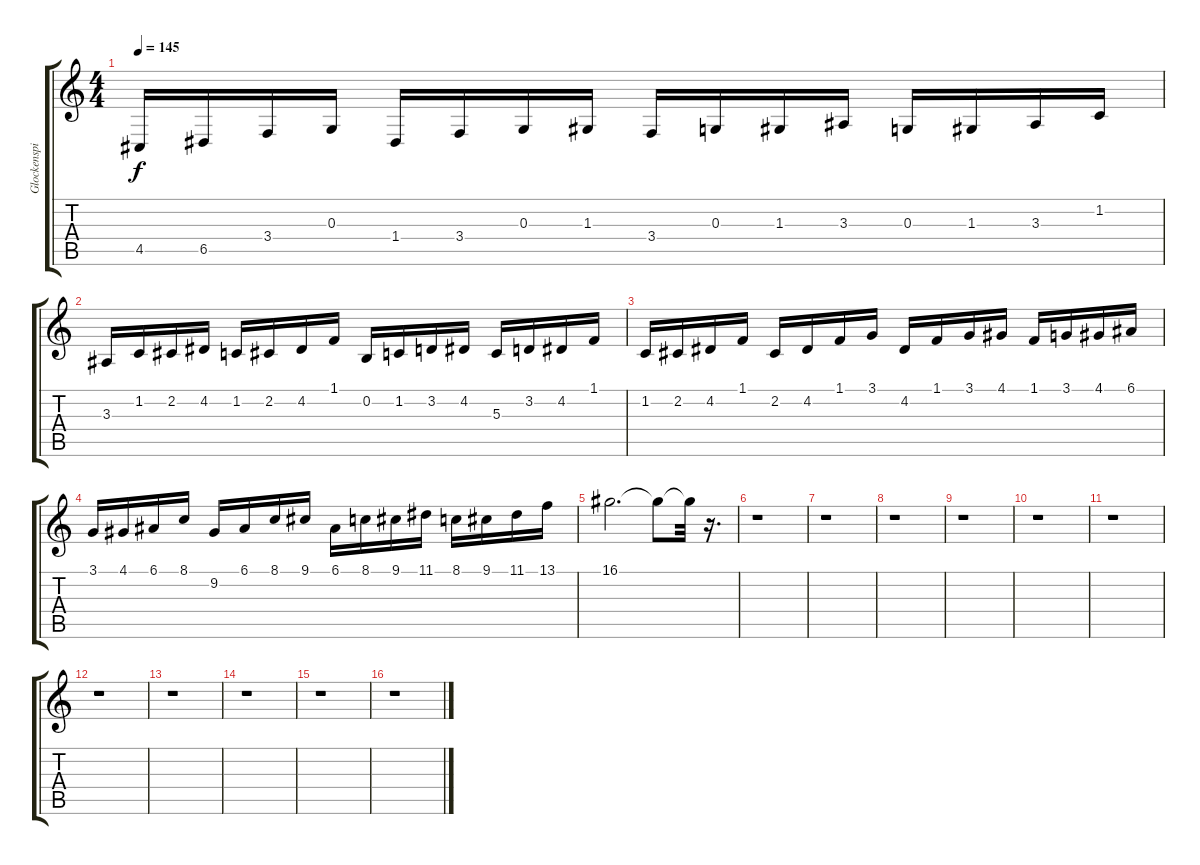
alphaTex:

\track ("Glockenspiel" "Glockenspi") {instrument glockenspiel}
\staff {score tabs}
\tuning (E4 B3 G3 D3 A2 E2) {hide}
\ts (4 4)
\tempo 145
\clef g2
\ks c
4.5.16{dy f volume 8 balance 8 instrument synthstrings1} 6.5.16 3.4.16 0.3.16 1.4.16 3.4.16 0.3.16 1.3.16 3.4.16 0.3.16 1.3.16 3.3.16 0.3.16 1.3.16 3.3.16 1.2.16 |
3.3.16 1.2.16 2.2.16 4.2.16 1.2.16 2.2.16 4.2.16 1.1.16 0.2.16 1.2.16 3.2.16 4.2.16 5.3.16 3.2.16 4.2.16 1.1.16 |
1.2.16 2.2.16 4.2.16 1.1.16 2.2.16 4.2.16 1.1.16 3.1.16 4.2.16 1.1.16 3.1.16 4.1.16 1.1.16 3.1.16 4.1.16 6.1.16 |
3.1.16{volume 9} 4.1.16 6.1.16 8.1.16 9.2.16 6.1.16 8.1.16 9.1.16 6.1.16 8.1.16 9.1.16 11.1.16 8.1.16 9.1.16 11.1.16 13.1.16 |
16.1.2{d} 16.1{t}.8 16.1{t}.32 r.16{d} |
r.1 |
r.1 |
r.1 |
r.1 |
r.1 |
r.1 |
r.1 |
r.1 |
r.1 |
r.1 |
r.1
